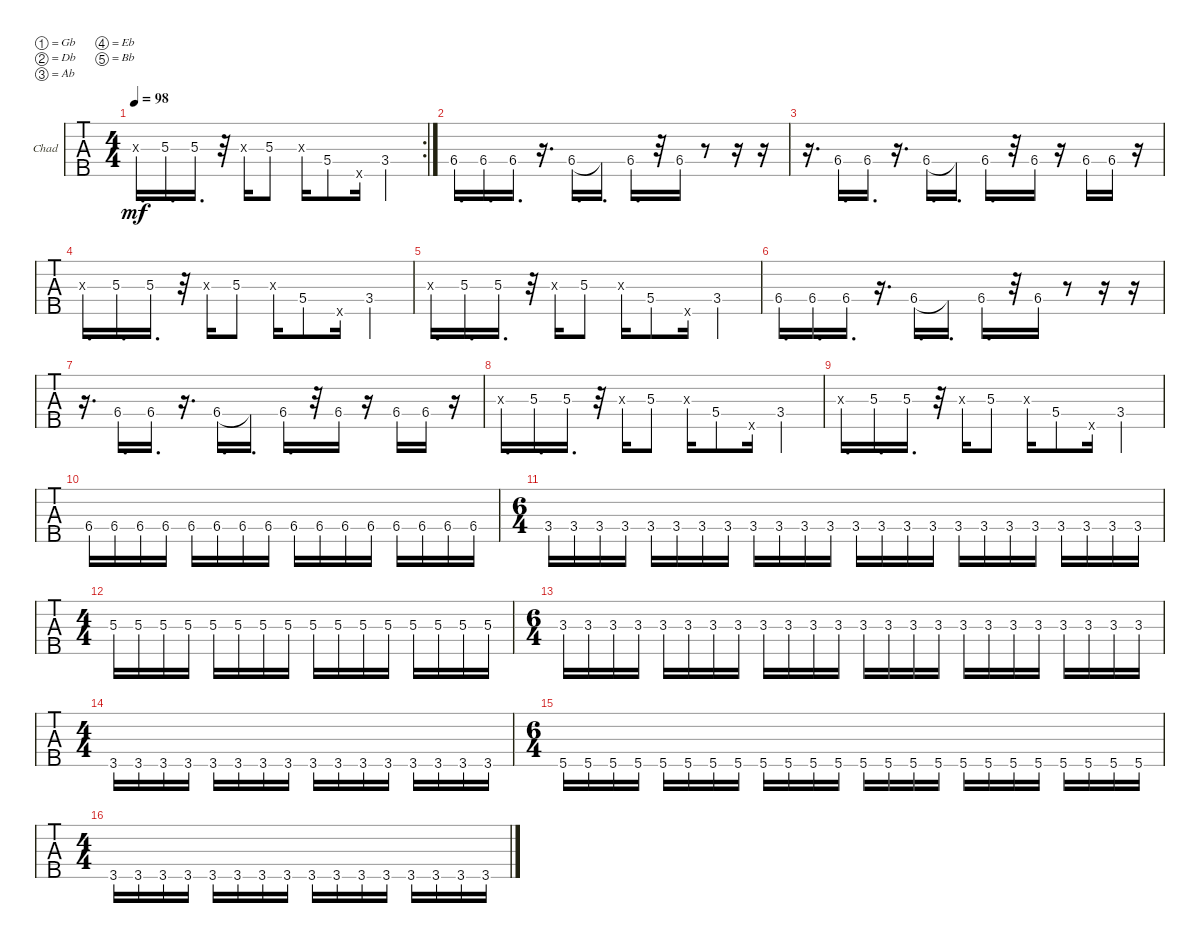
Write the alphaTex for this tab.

\defaultSystemsLayout 4
\bracketExtendMode groupsimilarinstruments
\multiBarRest
\firstSystemTrackNameOrientation horizontal
\otherSystemsTrackNameOrientation horizontal
\track ("Chad" "Chad") {instrument electricbassfinger}
\staff {tabs}
\tuning (Gb2 Db2 Ab1 Eb1 Bb0)
\rc 2
\ts (4 4)
\tempo 98
\clef f4
\ks c
0.3{x}.16{d dy mf} 5.3{st}.16{d} 5.3.16{d} r.32 0.3{x}.16 5.3.8 0.3{x}.16 5.4.8 0.5{x}.16 3.4.4 |
6.4.16{d} 6.4.16{d} 6.4{st}.16{d} r.16{d} 6.4.16{d} 6.4{t}.16{d} 6.4.16{d} r.32 6.4.16 r.8 r.16 r.16 |
r.16{d} 6.4{st}.16{d} 6.4.16{d} r.16{d} 6.4.16{d} 6.4{t}.16{d} 6.4.16{d} r.32 6.4.16 r.16 6.4.16 6.4.16 r.16 |
0.3{x}.16{d} 5.3{st}.16{d} 5.3.16{d} r.32 0.3{x}.16 5.3.8 0.3{x}.16 5.4.8 0.5{x}.16 3.4.4 |
0.3{x}.16{d} 5.3{st}.16{d} 5.3.16{d} r.32 0.3{x}.16 5.3.8 0.3{x}.16 5.4.8 0.5{x}.16 3.4.4 |
6.4.16{d} 6.4.16{d} 6.4{st}.16{d} r.16{d} 6.4.16{d} 6.4{t}.16{d} 6.4.16{d} r.32 6.4.16 r.8 r.16 r.16 |
r.16{d} 6.4{st}.16{d} 6.4.16{d} r.16{d} 6.4.16{d} 6.4{t}.16{d} 6.4.16{d} r.32 6.4.16 r.16 6.4.16 6.4.16 r.16 |
0.3{x}.16{d} 5.3{st}.16{d} 5.3.16{d} r.32 0.3{x}.16 5.3.8 0.3{x}.16 5.4.8 0.5{x}.16 3.4.4 |
0.3{x}.16{d} 5.3{st}.16{d} 5.3.16{d} r.32 0.3{x}.16 5.3.8 0.3{x}.16 5.4.8 0.5{x}.16 3.4.4 |
6.4.16 6.4.16 6.4.16 6.4.16 6.4.16 6.4.16 6.4.16 6.4.16 6.4.16 6.4.16 6.4.16 6.4.16 6.4.16 6.4.16 6.4.16 6.4.16 |
\ts (6 4)
3.4.16 3.4.16 3.4.16 3.4.16 3.4.16 3.4.16 3.4.16 3.4.16 3.4.16 3.4.16 3.4.16 3.4.16 3.4.16 3.4.16 3.4.16 3.4.16 3.4.16 3.4.16 3.4.16 3.4.16 3.4.16 3.4.16 3.4.16 3.4.16 |
\ts (4 4)
5.3.16 5.3.16 5.3.16 5.3.16 5.3.16 5.3.16 5.3.16 5.3.16 5.3.16 5.3.16 5.3.16 5.3.16 5.3.16 5.3.16 5.3.16 5.3.16 |
\ts (6 4)
3.3.16 3.3.16 3.3.16 3.3.16 3.3.16 3.3.16 3.3.16 3.3.16 3.3.16 3.3.16 3.3.16 3.3.16 3.3.16 3.3.16 3.3.16 3.3.16 3.3.16 3.3.16 3.3.16 3.3.16 3.3.16 3.3.16 3.3.16 3.3.16 |
\ts (4 4)
3.5.16 3.5.16 3.5.16 3.5.16 3.5.16 3.5.16 3.5.16 3.5.16 3.5.16 3.5.16 3.5.16 3.5.16 3.5.16 3.5.16 3.5.16 3.5.16 |
\ts (6 4)
5.5.16 5.5.16 5.5.16 5.5.16 5.5.16 5.5.16 5.5.16 5.5.16 5.5.16 5.5.16 5.5.16 5.5.16 5.5.16 5.5.16 5.5.16 5.5.16 5.5.16 5.5.16 5.5.16 5.5.16 5.5.16 5.5.16 5.5.16 5.5.16 |
\ts (4 4)
3.5.16 3.5.16 3.5.16 3.5.16 3.5.16 3.5.16 3.5.16 3.5.16 3.5.16 3.5.16 3.5.16 3.5.16 3.5.16 3.5.16 3.5.16 3.5.16
